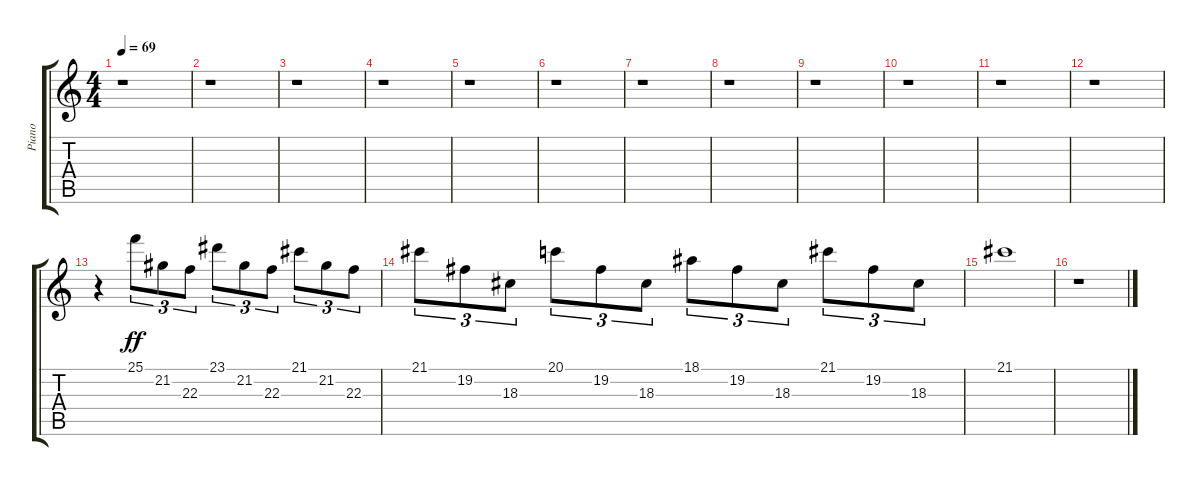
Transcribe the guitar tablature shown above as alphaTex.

\track ("Piano" "Piano") {instrument acousticgrandpiano}
\staff {score tabs}
\tuning (E4 B3 G3 D3 A2 E2) {hide}
\ts (4 4)
\tempo 69
\clef g2
\ks c
r.1{dy ff instrument acousticgrandpiano} |
r.1 |
r.1 |
r.1 |
r.1 |
r.1 |
r.1 |
r.1 |
r.1 |
r.1 |
r.1 |
r.1 |
r.4 25.1.8{tu (3 2)} 21.2.8{tu (3 2)} 22.3.8{tu (3 2)} 23.1.8{tu (3 2)} 21.2.8{tu (3 2)} 22.3.8{tu (3 2)} 21.1.8{tu (3 2)} 21.2.8{tu (3 2)} 22.3.8{tu (3 2)} |
21.1.8{tu (3 2)} 19.2.8{tu (3 2)} 18.3.8{tu (3 2)} 20.1.8{tu (3 2)} 19.2.8{tu (3 2)} 18.3.8{tu (3 2)} 18.1.8{tu (3 2)} 19.2.8{tu (3 2)} 18.3.8{tu (3 2)} 21.1.8{tu (3 2)} 19.2.8{tu (3 2)} 18.3.8{tu (3 2)} |
21.1.1 |
r.1
